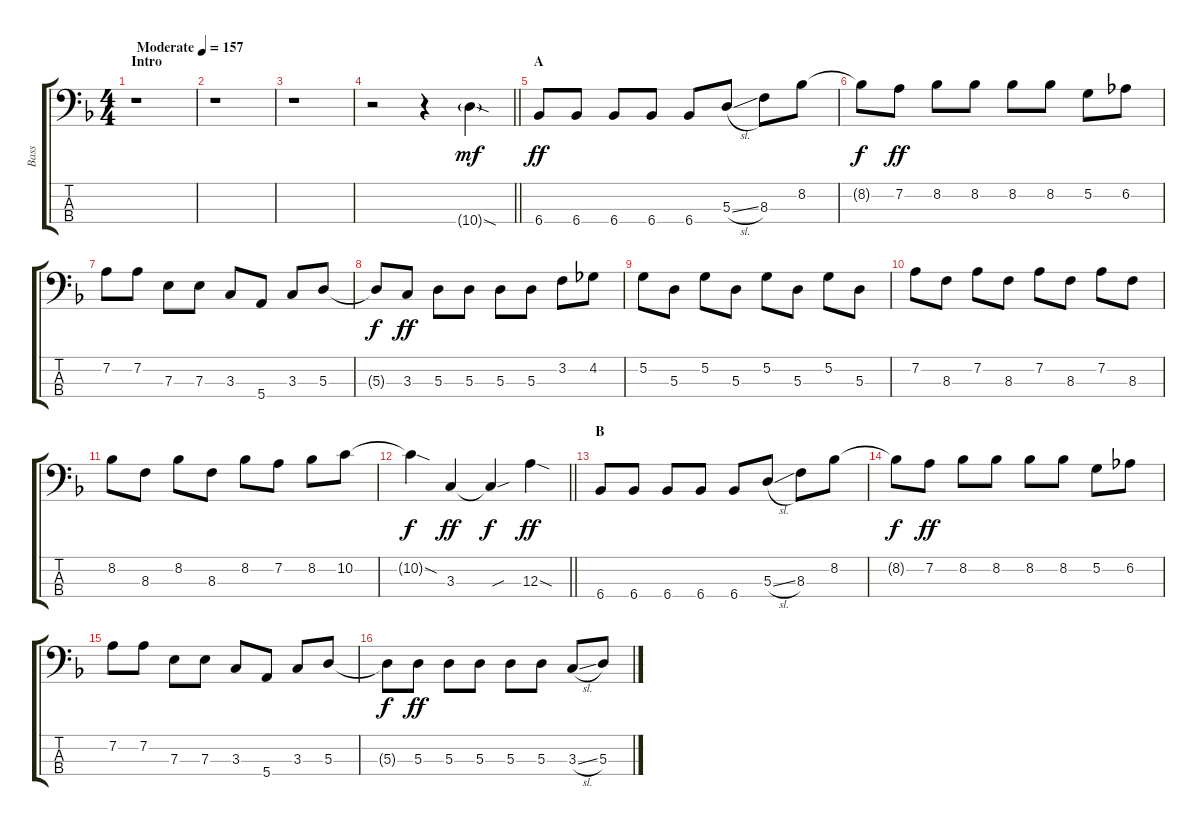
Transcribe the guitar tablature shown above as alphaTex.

\track ("Bass" "Bass") {instrument electricbasspick}
\staff {score tabs}
\tuning (G2 D2 A1 E1) {hide}
\ts (4 4)
\section ("" "Intro")
\tempo (157 "Moderate")
\clef f4
\ks f
r.1{dy mf instrument electricbasspick} |
r.1 |
r.1 |
\barLineRight lightlight
r.2 r.4 10.4{sod g}.4 |
\section ("" "A")
6.4.8{dy ff} 6.4.8 6.4.8 6.4.8 6.4.8 5.3{sl}.8 8.3.8 8.2.8 |
8.2{t}.8{dy f} 7.2.8{dy ff} 8.2.8 8.2.8 8.2.8 8.2.8 5.2.8 6.2.8 |
7.2.8 7.2.8 7.3.8 7.3.8 3.3.8 5.4.8 3.3.8 5.3.8 |
5.3{t}.8{dy f} 3.3.8{dy ff} 5.3.8 5.3.8 5.3.8 5.3.8 3.2.8 4.2.8 |
5.2.8 5.3.8 5.2.8 5.3.8 5.2.8 5.3.8 5.2.8 5.3.8 |
7.2.8 8.3.8 7.2.8 8.3.8 7.2.8 8.3.8 7.2.8 8.3.8 |
8.2.8 8.3.8 8.2.8 8.3.8 8.2.8 7.2.8 8.2.8 10.2.8 |
\barLineRight lightlight
10.2{sod t}.4{dy f} 3.3.4{dy ff} 3.3{sou t}.4{dy f} 12.3{sod}.4{dy ff} |
\section ("" "B")
6.4.8 6.4.8 6.4.8 6.4.8 6.4.8 5.3{sl}.8 8.3.8 8.2.8 |
8.2{t}.8{dy f} 7.2.8{dy ff} 8.2.8 8.2.8 8.2.8 8.2.8 5.2.8 6.2.8 |
7.2.8 7.2.8 7.3.8 7.3.8 3.3.8 5.4.8 3.3.8 5.3.8 |
5.3{t}.8{dy f} 5.3.8{dy ff} 5.3.8 5.3.8 5.3.8 5.3.8 3.3{sl}.8 5.3.8
